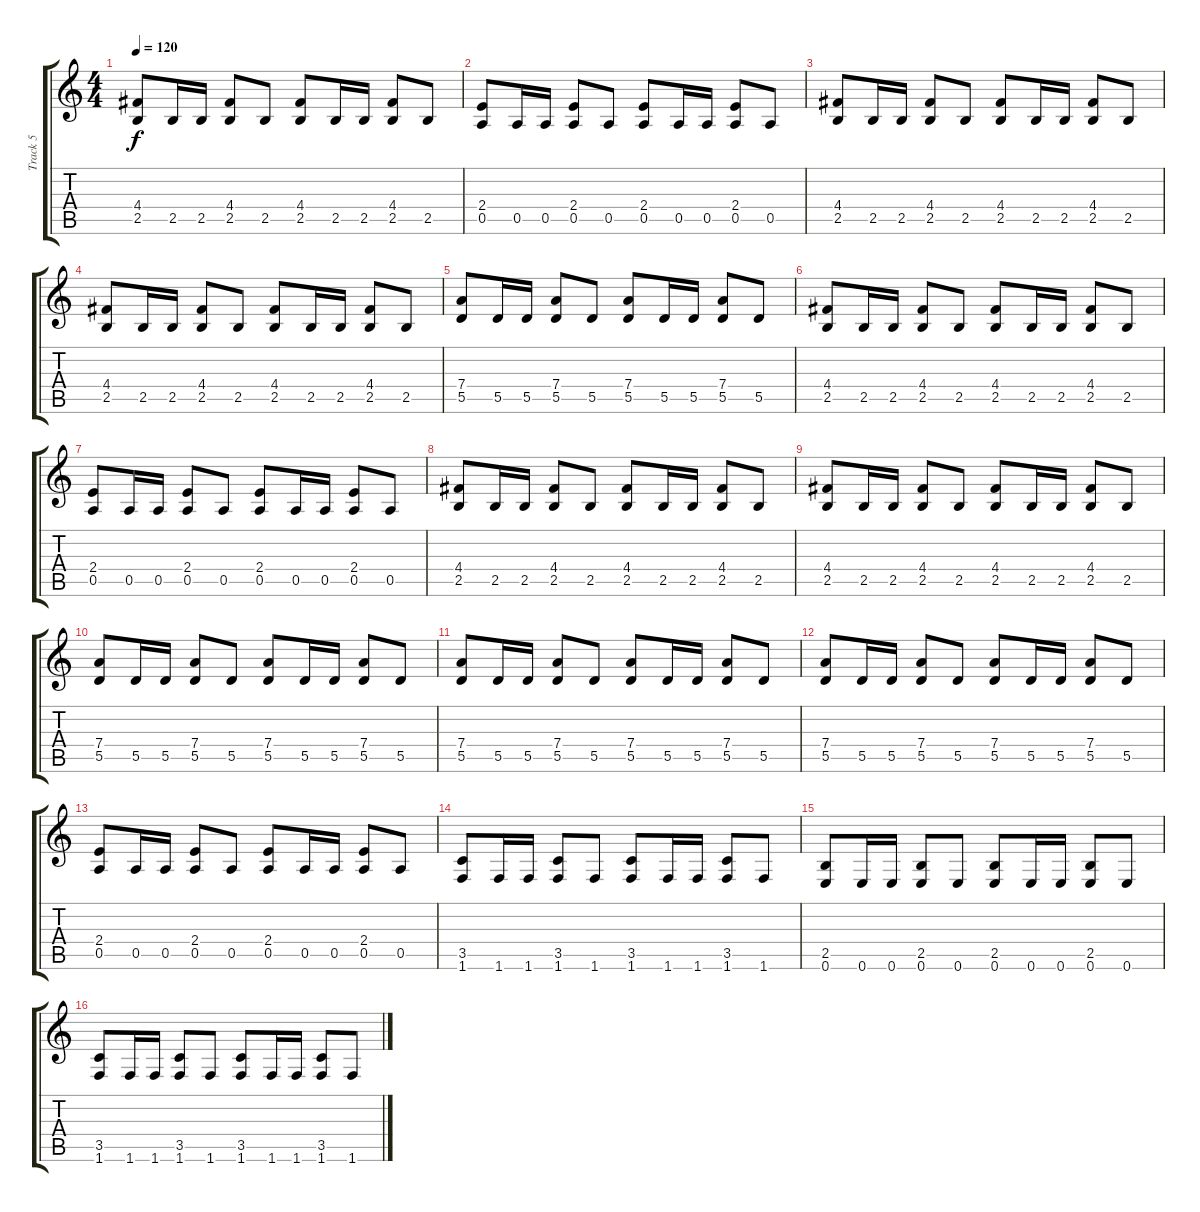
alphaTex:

\track ("Track 5" "Track 5") {instrument distortionguitar}
\staff {score tabs}
\tuning (E4 B3 G3 D3 A2 E2) {hide}
\ts (4 4)
\tempo 120
\clef g2
\ks c
(4.4 2.5).8{dy f} 2.5.16 2.5.16 (4.4 2.5).8 2.5.8 (4.4 2.5).8 2.5.16 2.5.16 (4.4 2.5).8 2.5.8 |
(2.4 0.5).8 0.5.16 0.5.16 (2.4 0.5).8 0.5.8 (2.4 0.5).8 0.5.16 0.5.16 (2.4 0.5).8 0.5.8 |
(4.4 2.5).8 2.5.16 2.5.16 (4.4 2.5).8 2.5.8 (4.4 2.5).8 2.5.16 2.5.16 (4.4 2.5).8 2.5.8 |
(4.4 2.5).8 2.5.16 2.5.16 (4.4 2.5).8 2.5.8 (4.4 2.5).8 2.5.16 2.5.16 (4.4 2.5).8 2.5.8 |
(7.4 5.5).8 5.5.16 5.5.16 (7.4 5.5).8 5.5.8 (7.4 5.5).8 5.5.16 5.5.16 (7.4 5.5).8 5.5.8 |
(4.4 2.5).8 2.5.16 2.5.16 (4.4 2.5).8 2.5.8 (4.4 2.5).8 2.5.16 2.5.16 (4.4 2.5).8 2.5.8 |
(2.4 0.5).8 0.5.16 0.5.16 (2.4 0.5).8 0.5.8 (2.4 0.5).8 0.5.16 0.5.16 (2.4 0.5).8 0.5.8 |
(4.4 2.5).8 2.5.16 2.5.16 (4.4 2.5).8 2.5.8 (4.4 2.5).8 2.5.16 2.5.16 (4.4 2.5).8 2.5.8 |
(4.4 2.5).8 2.5.16 2.5.16 (4.4 2.5).8 2.5.8 (4.4 2.5).8 2.5.16 2.5.16 (4.4 2.5).8 2.5.8 |
(7.4 5.5).8 5.5.16 5.5.16 (7.4 5.5).8 5.5.8 (7.4 5.5).8 5.5.16 5.5.16 (7.4 5.5).8 5.5.8 |
(7.4 5.5).8 5.5.16 5.5.16 (7.4 5.5).8 5.5.8 (7.4 5.5).8 5.5.16 5.5.16 (7.4 5.5).8 5.5.8 |
(7.4 5.5).8 5.5.16 5.5.16 (7.4 5.5).8 5.5.8 (7.4 5.5).8 5.5.16 5.5.16 (7.4 5.5).8 5.5.8 |
(2.4 0.5).8 0.5.16 0.5.16 (2.4 0.5).8 0.5.8 (2.4 0.5).8 0.5.16 0.5.16 (2.4 0.5).8 0.5.8 |
(3.5 1.6).8 1.6.16 1.6.16 (3.5 1.6).8 1.6.8 (3.5 1.6).8 1.6.16 1.6.16 (3.5 1.6).8 1.6.8 |
(2.5 0.6).8 0.6.16 0.6.16 (2.5 0.6).8 0.6.8 (2.5 0.6).8 0.6.16 0.6.16 (2.5 0.6).8 0.6.8 |
(3.5 1.6).8 1.6.16 1.6.16 (3.5 1.6).8 1.6.8 (3.5 1.6).8 1.6.16 1.6.16 (3.5 1.6).8 1.6.8
